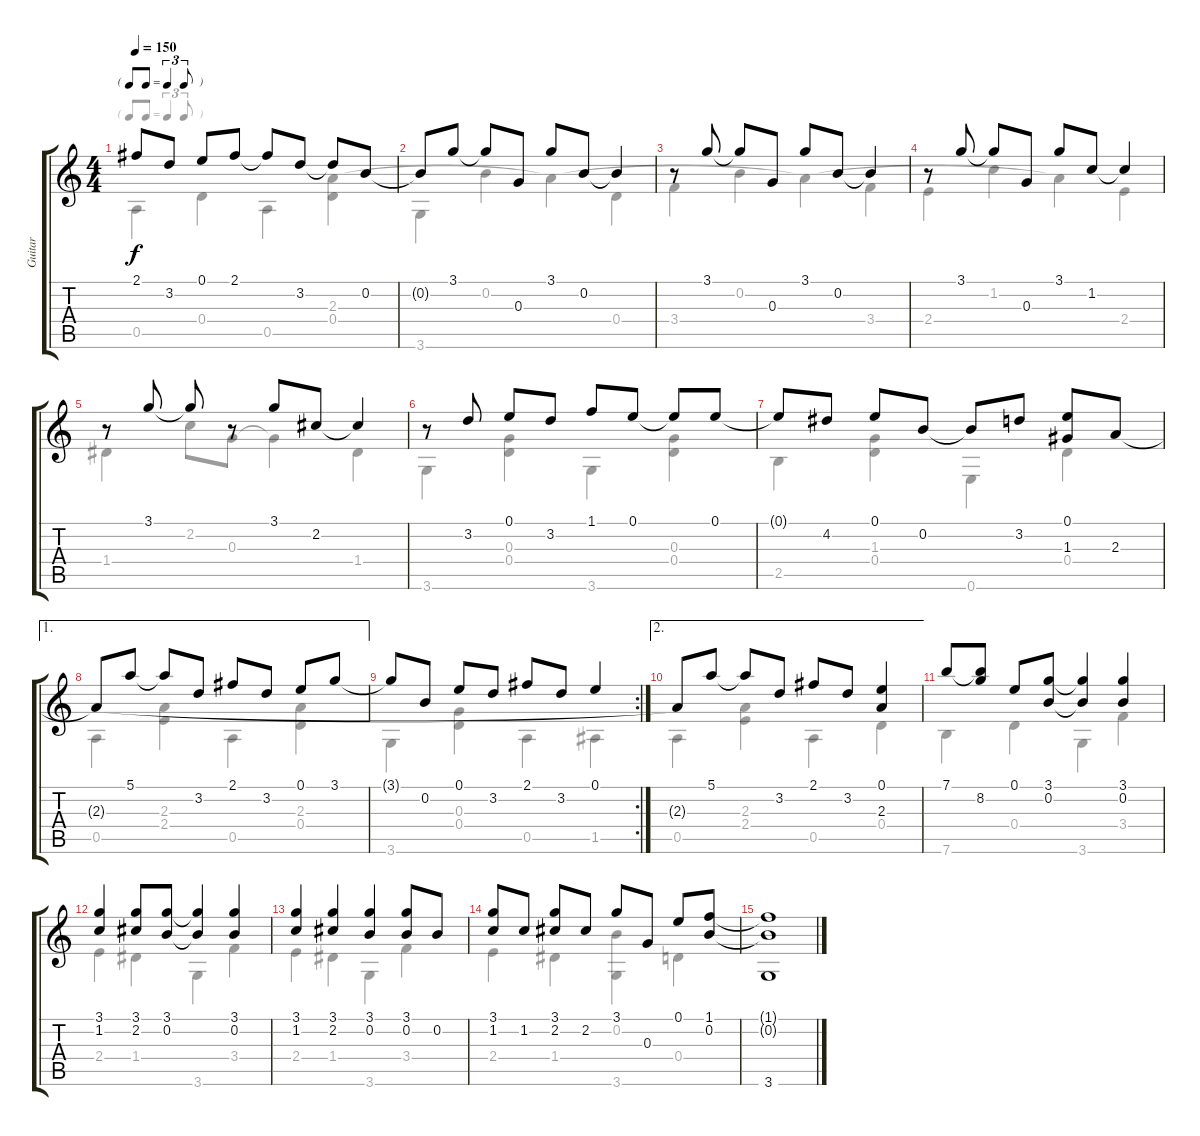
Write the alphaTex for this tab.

\track ("Guitar" "Guitar") {instrument acousticguitarnylon}
\staff {score tabs}
\tuning (E4 B3 G3 D3 A2 E2) {hide}
\voice
\ts (4 4)
\tf triplet8th
\tempo 150
\clef g2
\ks c
2.1.8{dy f} 3.2.8 0.1.8 2.1.8 2.1{t}.8 3.2.8 3.2{t}.8 0.2.8 |
0.2{t}.8 3.1.8 3.1{t}.8 0.3.8 3.1.8 0.2.8 0.2{t}.4 |
r.8 3.1.8 3.1{t}.8 0.3.8 3.1.8 0.2.8 0.2{t}.4 |
r.8 3.1.8 3.1{t}.8 0.3.8 3.1.8 1.2.8 1.2{t}.4 |
r.8 3.1.8 3.1{t}.8 r.8 3.1.8 2.2.8 2.2{t}.4 |
r.8 3.2.8 0.1.8 3.2.8 1.1.8 0.1.8 0.1{t}.8 0.1.8 |
0.1{t}.8 4.2.8 0.1.8 0.2.8 0.2{t}.8 3.2.8 (0.1 1.3).8 2.3.8 |
\ae 1
2.3{t}.8 5.1.8 5.1{t}.8 3.2.8 2.1.8 3.2.8 0.1.8 3.1.8 |
\rc 2
3.1{t}.8 0.2.8 0.1.8 3.2.8 2.1.8 3.2.8 0.1.4 |
\ae 2
2.3{t}.8 5.1.8 5.1{t}.8 3.2.8 2.1.8 3.2.8 (0.1 2.3).4 |
7.1.8 (7.1{t} 8.2).8 0.1.8 (3.1 0.2).8 (3.1{t} 0.2{t}).4 (3.1 0.2).4 |
(3.1 1.2).4 (3.1 2.2).8 (3.1 0.2).8 (3.1{t} 0.2{t}).4 (3.1 0.2).4 |
(3.1 1.2).4 (3.1 2.2).4 (3.1 0.2).4 (3.1 0.2).8 0.2.8 |
(3.1 1.2).8 1.2.8 (3.1 2.2).8 2.2.8 3.1.8 0.3.8 0.1.8 (1.1 0.2).8 |
(1.1{t} 0.2{t} 3.6).1
\voice
\clef g2
\ottava regular
\simile none
\ks c
0.5.4{dy f} 0.4.4 0.5.4 (2.3 0.4).4 |
3.6.4 0.2.4 2.3{t}.4 0.4.4 |
3.4.4 0.2.4 2.3{t}.4 3.4.4 |
2.4.4 1.2.4 2.3{t}.4 2.4.4 |
1.4.4 2.2.8 0.3.8 0.3{t}.4 1.4.4 |
3.6.4 (0.3 0.4).4 3.6.4 (0.3 0.4).4 |
2.5.4 (1.3 0.4).4 0.6.4 0.4.4 |
0.5.4 (2.3 2.4).4 0.5.4 (2.3 0.4).4 |
3.6.4 (0.3 0.4).4 0.5.4 1.5.4 |
0.5.4 (2.3 2.4).4 0.5.4 0.4.4 |
7.6.4 0.4.4 3.6.4 3.4.4 |
2.4.4 1.4.4 3.6.4 3.4.4 |
2.4.4 1.4.4 3.6.4 3.4.4 |
2.4.4 1.4.4 (0.2 3.6).4 0.4.4 |
